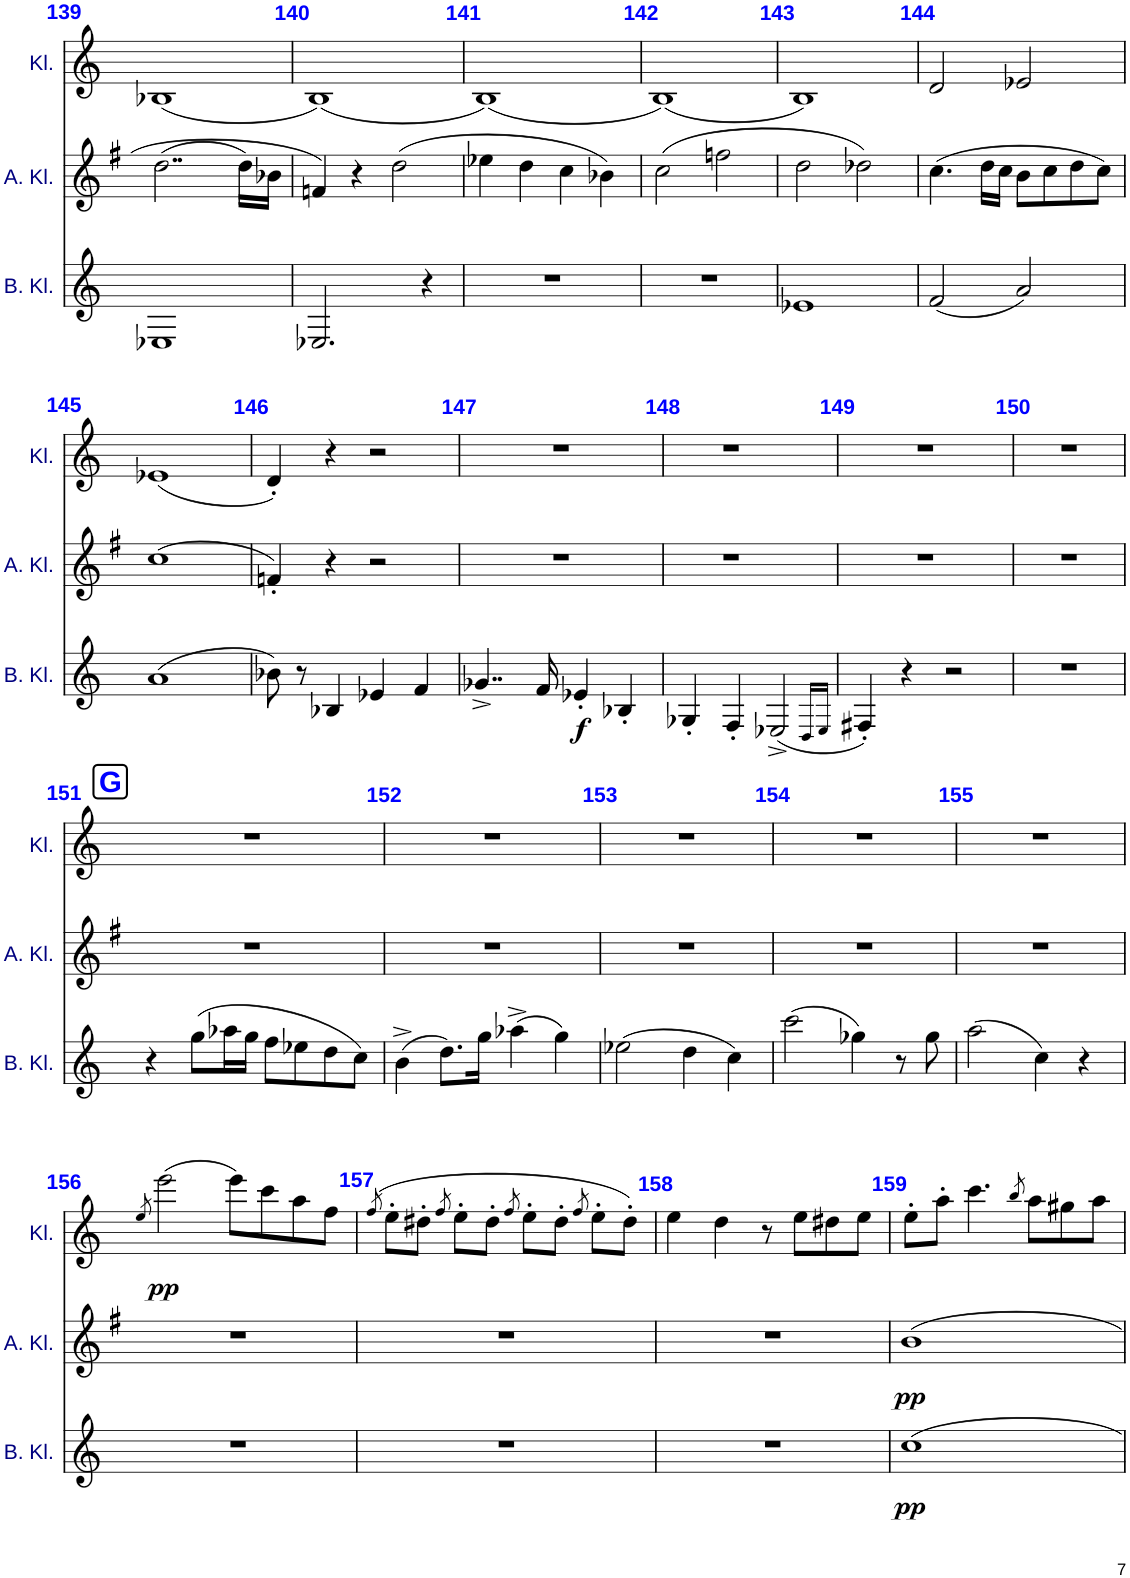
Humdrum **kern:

**kern	**dynam	**kern	**dynam	**kern	**dynam
*part3	*part3	*part2	*part2	*part1	*part1
*staff3	*staff3	*staff2	*staff2	*staff1	*staff1
*I"Basklarinet	*	*I"Altklarinet	*	*I"Klarinet	*
*I'B. Kl.	*	*I'A. Kl.	*	*I'Kl.	*
!!LO:PB:g=z
*clefG2	*	*clefG2	*	*clefG2	*
*Trd7c12	*	*Trd4c7	*	*Trd1c2	*
*k[]	*	*k[f#]	*	*k[]	*
*M4/4	*	*M4/4	*	*M4/4	*
*met(c)	*	*met(c)	*	*met(c)	*
=139	=139	=139	=139	=139	=139
1E-X	.	(2..dd\	.	(1B-X	.
.	.	16dd\LL)	.	.	.
.	.	16b-X\JJ	.	.	.
=140	=140	=140	=140	=140	=140
2.E-X/	.	4fn/	.	(1B)	.
.	.	4r	.	.	.
.	.	(2dd\	.	.	.
4r	.	.	.	.	.
=141	=141	=141	=141	=141	=141
1r	.	4ee-X\	.	(1B)	.
.	.	4dd\	.	.	.
.	.	4cc\	.	.	.
.	.	4b-X\)	.	.	.
=142	=142	=142	=142	=142	=142
1r	.	(2cc\	.	(1B)	.
.	.	2ffn\	.	.	.
=143	=143	=143	=143	=143	=143
1e-X	.	2dd\	.	1B)	.
.	.	2dd-X\)	.	.	.
=144	=144	=144	=144	=144	=144
(2f/	.	(4.cc\	.	2d/	.
.	.	16dd\LL	.	.	.
.	.	16cc\JJ	.	.	.
2a/)	.	8b\L	.	2e-X/	.
.	.	8cc\	.	.	.
.	.	8dd\	.	.	.
.	.	8cc\J)	.	.	.
!!LO:LB:g=z
=145	=145	=145	=145	=145	=145
(1a	.	(1cc	.	(1e-X	.
=146	=146	=146	=146	=146	=146
8b-X\)	.	4fn'/)	.	4d'/)	.
8r	.	.	.	.	.
4B-X/	.	4r	.	4r	.
4e-X/	.	2r	.	2r	.
4f/	.	.	.	.	.
=147	=147	=147	=147	=147	=147
4..g-X^/	.	1r	.	1r	.
16f/	.	.	.	.	.
!	!LO:DY:b	!	!	!	!
4e-X'/	f	.	.	.	.
4B-X'/	.	.	.	.	.
=148	=148	=148	=148	=148	=148
4G-X'/	.	1r	.	1r	.
4F'/	.	.	.	.	.
(2E-X^/	.	.	.	.	.
16qD/LL	.	.	.	.	.
16qE-/JJ	.	.	.	.	.
=149	=149	=149	=149	=149	=149
4F#X'/)	.	1r	.	1r	.
4r	.	.	.	.	.
2r	.	.	.	.	.
=150	=150	=150	=150	=150	=150
1r	.	1r	.	1r	.
!!LO:LB:g=z
!!LO:REH:place=s1:a:B:cj:color=#0000FF:fs=14:t=G
=151	=151	=151	=151	=151	=151
4r	.	1r	.	1r	.
(8gg\L	.	.	.	.	.
16aa-X\L	.	.	.	.	.
16gg\JJ	.	.	.	.	.
8ff\L	.	.	.	.	.
8ee-X\	.	.	.	.	.
8dd\	.	.	.	.	.
8cc\J)	.	.	.	.	.
=152	=152	=152	=152	=152	=152
(4b^\	.	1r	.	1r	.
8.dd\L)	.	.	.	.	.
16gg\Jk	.	.	.	.	.
(4aa-X^\	.	.	.	.	.
4gg\)	.	.	.	.	.
=153	=153	=153	=153	=153	=153
(2ee-X\	.	1r	.	1r	.
4dd\	.	.	.	.	.
4cc\)	.	.	.	.	.
=154	=154	=154	=154	=154	=154
(2ccc\	.	1r	.	1r	.
4gg-X\)	.	.	.	.	.
8r	.	.	.	.	.
8gg-\	.	.	.	.	.
=155	=155	=155	=155	=155	=155
(2aa\	.	1r	.	1r	.
4cc\)	.	.	.	.	.
4r	.	.	.	.	.
!!LO:LB:g=z
=156	=156	=156	=156	=156	=156
.	.	.	.	8qee/	.
!	!	!	!	!	!LO:DY:b
1r	.	1r	.	(2eee\	pp
.	.	.	.	8eee\L)	.
.	.	.	.	8ccc\	.
.	.	.	.	8aa\	.
.	.	.	.	8ff\J	.
=157	=157	=157	=157	=157	=157
.	.	.	.	(8qff/	.
1r	.	1r	.	8ee'\L	.
.	.	.	.	8dd#X'\J	.
.	.	.	.	8qff/	.
.	.	.	.	8ee'\L	.
.	.	.	.	8dd#'\J	.
.	.	.	.	8qff/	.
.	.	.	.	8ee'\L	.
.	.	.	.	8dd#'\J	.
.	.	.	.	8qff/	.
.	.	.	.	8ee'\L	.
.	.	.	.	8dd#'\J)	.
=158	=158	=158	=158	=158	=158
1r	.	1r	.	4ee\	.
.	.	.	.	4dd\	.
.	.	.	.	8r	.
.	.	.	.	8ee\L	.
.	.	.	.	8dd#X\	.
.	.	.	.	8ee\J	.
=159	=159	=159	=159	=159	=159
!	!LO:DY:b	!	!LO:DY:b	!	!
1cc	pp	1b	pp	8ee'\L	.
.	.	.	.	8aa'\J	.
.	.	.	.	4.ccc\	.
.	.	.	.	8qbb/	.
.	.	.	.	8aa\L	.
.	.	.	.	8gg#X\	.
.	.	.	.	8aa\J	.
=	=	=	=	=	=
*-	*-	*-	*-	*-	*-
